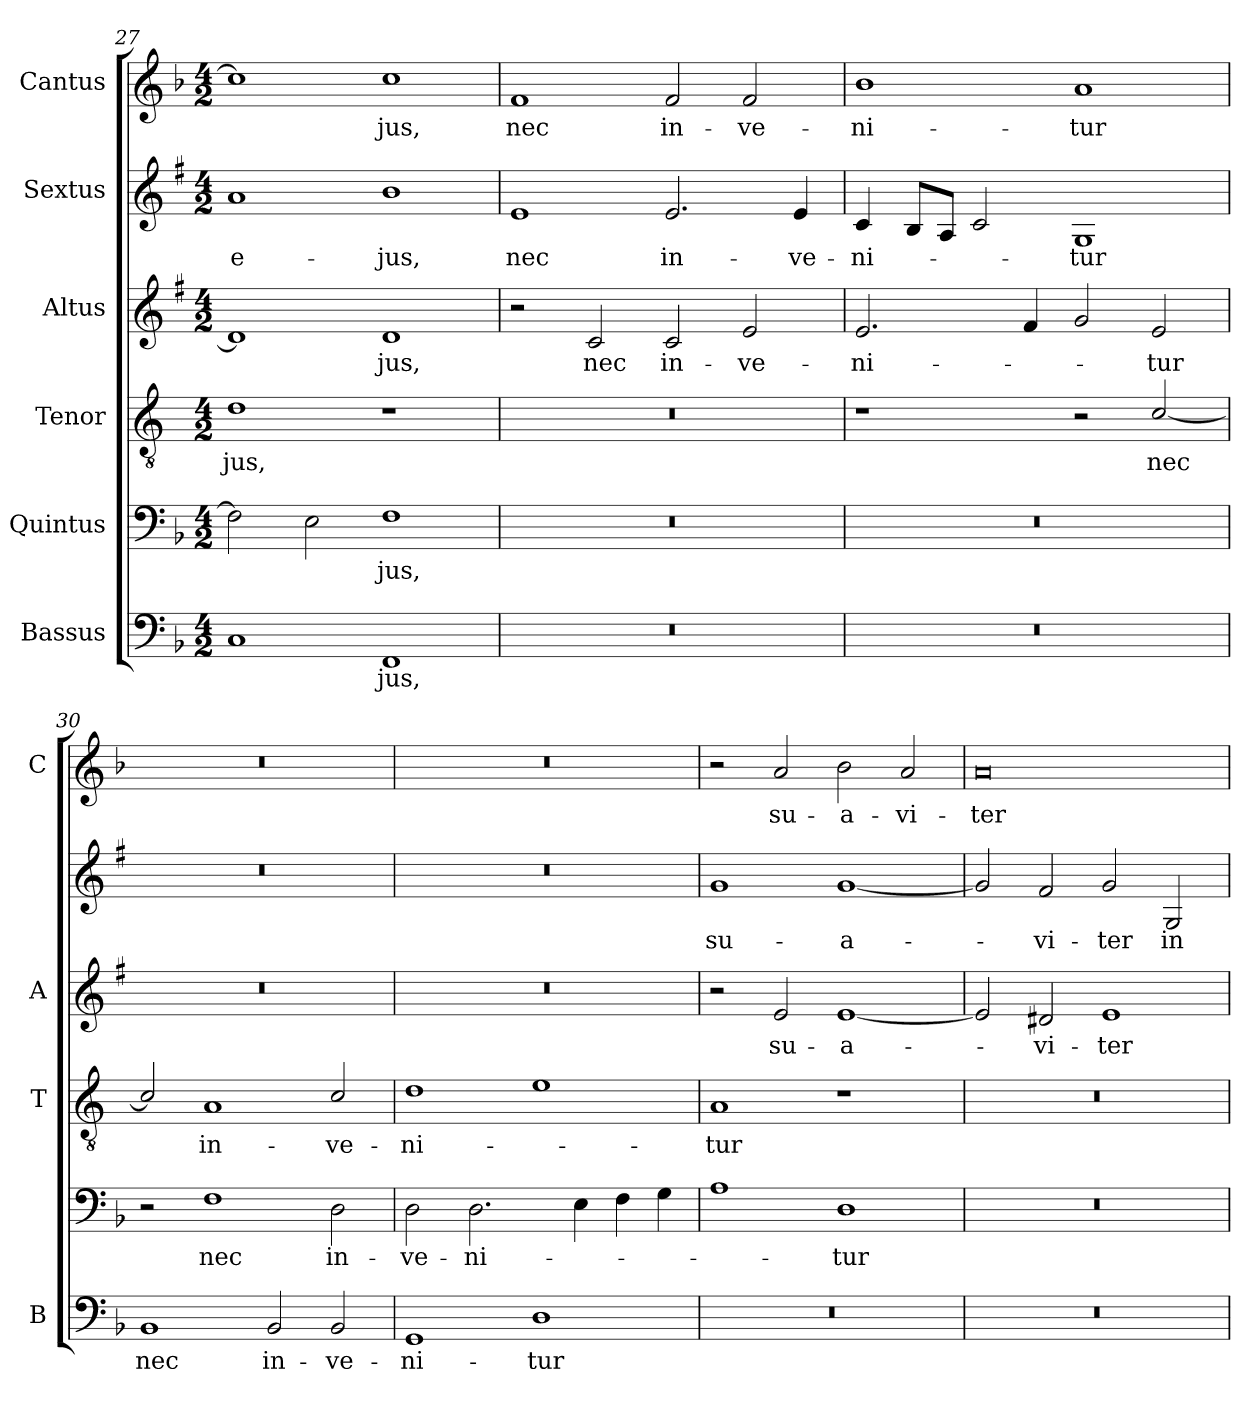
**kern	**text	**kern	**text	**kern	**text	**kern	**text	**kern	**text	**kern	**text
*part6	*part6	*part5	*part5	*part4	*part4	*part3	*part3	*part2	*part2	*part1	*part1
*staff6	*staff6	*staff5	*staff5	*staff4	*staff4	*staff3	*staff3	*staff2	*staff2	*staff1	*staff1
*I"Bassus	*	*I"Quintus	*	*I"Tenor	*	*I"Altus	*	*I"Sextus	*	*I"Cantus	*
*I'B	*	*	*	*I'T	*	*I'A	*	*	*	*I'C	*
*clefF4	*	*clefF4	*	*clefGv2	*	*clefG2	*	*clefG2	*	*clefG2	*
*	*	*	*	*ITrd4c7	*	*ITrd1c2	*	*ITrd1c2	*	*	*
*k[b-]	*	*k[b-]	*	*k[b-]	*	*k[b-]	*	*k[b-]	*	*k[b-]	*
*F:	*	*F:	*	*F:	*	*F:	*	*F:	*	*F:	*
*M4/2	*	*M4/2	*	*M4/2	*	*M4/2	*	*M4/2	*	*M4/2	*
=27	=27	=27	=27	=27	=27	=27	=27	=27	=27	=27	=27
!	!	!	!	!	!LO:LY:b	!	!	!	!LO:LY:b	!	!
1C	.	2F\]	.	1G	-jus,	1c]	.	1g	e-	1cc]	.
.	.	2E\	.	.	.	.	.	.	.	.	.
!	!LO:LY:b	!	!LO:LY:b	!	!	!	!LO:LY:b	!	!LO:LY:b	!	!LO:LY:b
1FF	-jus,	1F	-jus,	1r	.	1c	-jus,	1a	-jus,	1cc	-jus,
=28	=28	=28	=28	=28	=28	=28	=28	=28	=28	=28	=28
!	!	!	!	!	!	!	!	!	!LO:LY:b	!	!LO:LY:b
0r	.	0r	.	0r	.	2r	.	1d	nec	1f	nec
!	!	!	!	!	!	!	!LO:LY:b	!	!	!	!
.	.	.	.	.	.	2B-/	nec	.	.	.	.
!	!	!	!	!	!	!	!LO:LY:b	!	!LO:LY:b	!	!LO:LY:b
.	.	.	.	.	.	2B-/	in-	2.d/	in-	2f/	in-
!	!	!	!	!	!	!	!LO:LY:b	!	!	!	!LO:LY:b
.	.	.	.	.	.	2d/	-ve-	.	.	2f/	-ve-
!	!	!	!	!	!	!	!	!	!LO:LY:b	!	!
.	.	.	.	.	.	.	.	4d/	-ve-	.	.
=29	=29	=29	=29	=29	=29	=29	=29	=29	=29	=29	=29
!	!	!	!	!	!	!	!LO:LY:b	!	!LO:LY:b	!	!LO:LY:b
0r	.	0r	.	1r	.	2.d/	-ni-	4B-/	-ni-	1b-	-ni-
.	.	.	.	.	.	.	.	8A/L	.	.	.
.	.	.	.	.	.	.	.	8G/J	.	.	.
.	.	.	.	.	.	.	.	2B-/	.	.	.
.	.	.	.	.	.	4e/	.	.	.	.	.
!	!	!	!	!	!	!	!	!	!LO:LY:b	!	!LO:LY:b
.	.	.	.	2r	.	2f/	.	1F	-tur	1a	-tur
!	!	!	!	!	!LO:LY:b	!	!LO:LY:b	!	!	!	!
.	.	.	.	[2F/	nec	2d/	-tur	.	.	.	.
=30	=30	=30	=30	=30	=30	=30	=30	=30	=30	=30	=30
!	!LO:LY:b	!	!	!	!	!	!	!	!	!	!
1BB-	nec	2r	.	2F/]	.	0r	.	0r	.	0r	.
!	!	!	!LO:LY:b	!	!LO:LY:b	!	!	!	!	!	!
.	.	1F	nec	1D	in-	.	.	.	.	.	.
!	!LO:LY:b	!	!	!	!	!	!	!	!	!	!
2BB-/	in-	.	.	.	.	.	.	.	.	.	.
!	!LO:LY:b	!	!LO:LY:b	!	!LO:LY:b	!	!	!	!	!	!
2BB-/	-ve-	2D\	in-	2F/	-ve-	.	.	.	.	.	.
!!LO:LB:g=z
=31	=31	=31	=31	=31	=31	=31	=31	=31	=31	=31	=31
!	!LO:LY:b	!	!LO:LY:b	!	!LO:LY:b	!	!	!	!	!	!
1GG	-ni-	2D\	-ve-	1G	-ni-	0r	.	0r	.	0r	.
!	!	!	!LO:LY:b	!	!	!	!	!	!	!	!
.	.	2.D\	-ni-	.	.	.	.	.	.	.	.
!	!LO:LY:b	!	!	!	!	!	!	!	!	!	!
1D	-tur	.	.	1A	.	.	.	.	.	.	.
.	.	4E\	.	.	.	.	.	.	.	.	.
.	.	4F\	.	.	.	.	.	.	.	.	.
.	.	4G\	.	.	.	.	.	.	.	.	.
=32	=32	=32	=32	=32	=32	=32	=32	=32	=32	=32	=32
!	!	!	!	!	!LO:LY:b	!	!	!	!LO:LY:b	!	!
0r	.	1A	.	1D	-tur	2r	.	1f	su-	2r	.
!	!	!	!	!	!	!	!LO:LY:b	!	!	!	!LO:LY:b
.	.	.	.	.	.	2d/	su-	.	.	2a/	su-
!	!	!	!LO:LY:b	!	!	!	!LO:LY:b	!	!LO:LY:b	!	!LO:LY:b
.	.	1D	-tur	1r	.	[1d	-a-	[1f	-a-	2b-\	-a-
!	!	!	!	!	!	!	!	!	!	!	!LO:LY:b
.	.	.	.	.	.	.	.	.	.	2a/	-vi-
=33	=33	=33	=33	=33	=33	=33	=33	=33	=33	=33	=33
!	!	!	!	!	!	!	!	!	!	!	!LO:LY:b
0r	.	0r	.	0r	.	2d/]	.	2f/]	.	0a	-ter
!	!	!	!	!	!	!	!LO:LY:b	!	!LO:LY:b	!	!
.	.	.	.	.	.	2c#X/	-vi-	2e/	-vi-	.	.
!	!	!	!	!	!	!	!LO:LY:b	!	!LO:LY:b	!	!
.	.	.	.	.	.	1d	-ter	2f/	-ter	.	.
!	!	!	!	!	!	!	!	!	!LO:LY:b	!	!
.	.	.	.	.	.	.	.	2F/	in	.	.
=	=	=	=	=	=	=	=	=	=	=	=
*-	*-	*-	*-	*-	*-	*-	*-	*-	*-	*-	*-
